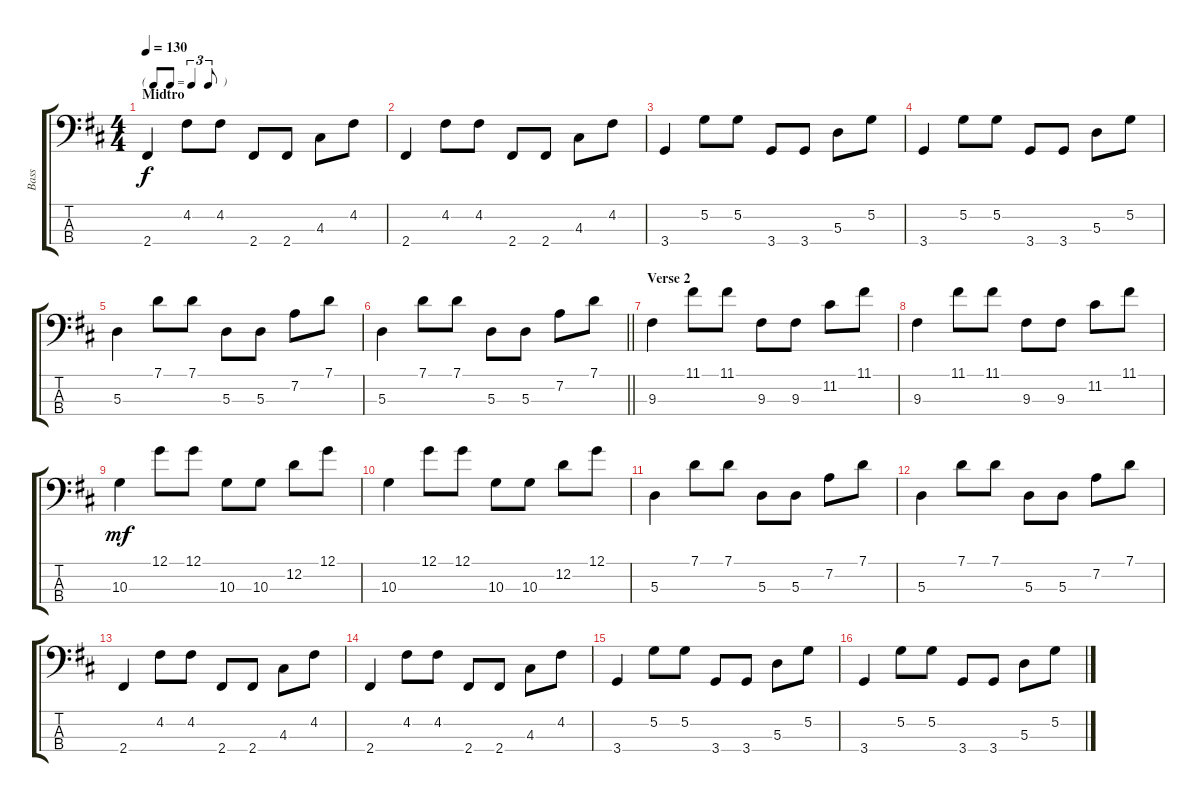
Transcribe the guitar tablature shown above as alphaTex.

\track ("Bass" "Bass") {instrument electricbassfinger}
\staff {score tabs}
\tuning (G2 D2 A1 E1) {hide}
\ts (4 4)
\tf triplet8th
\section ("" "Midtro")
\tempo 130
\clef f4
\ks d
2.4.4{dy f} 4.2.8 4.2.8 2.4.8 2.4.8 4.3.8 4.2.8 |
2.4.4 4.2.8 4.2.8 2.4.8 2.4.8 4.3.8 4.2.8 |
3.4.4 5.2.8 5.2.8 3.4.8 3.4.8 5.3.8 5.2.8 |
3.4.4 5.2.8 5.2.8 3.4.8 3.4.8 5.3.8 5.2.8 |
5.3.4 7.1.8 7.1.8 5.3.8 5.3.8 7.2.8 7.1.8 |
\barLineRight lightlight
5.3.4 7.1.8 7.1.8 5.3.8 5.3.8 7.2.8 7.1.8 |
\section ("" "Verse 2")
9.3.4 11.1.8 11.1.8 9.3.8 9.3.8 11.2.8 11.1.8 |
9.3.4 11.1.8 11.1.8 9.3.8 9.3.8 11.2.8 11.1.8 |
10.3.4{dy mf} 12.1.8 12.1.8 10.3.8 10.3.8 12.2.8 12.1.8 |
10.3.4 12.1.8 12.1.8 10.3.8 10.3.8 12.2.8 12.1.8 |
5.3.4 7.1.8 7.1.8 5.3.8 5.3.8 7.2.8 7.1.8 |
5.3.4 7.1.8 7.1.8 5.3.8 5.3.8 7.2.8 7.1.8 |
2.4.4 4.2.8 4.2.8 2.4.8 2.4.8 4.3.8 4.2.8 |
2.4.4 4.2.8 4.2.8 2.4.8 2.4.8 4.3.8 4.2.8 |
3.4.4 5.2.8 5.2.8 3.4.8 3.4.8 5.3.8 5.2.8 |
3.4.4 5.2.8 5.2.8 3.4.8 3.4.8 5.3.8 5.2.8
